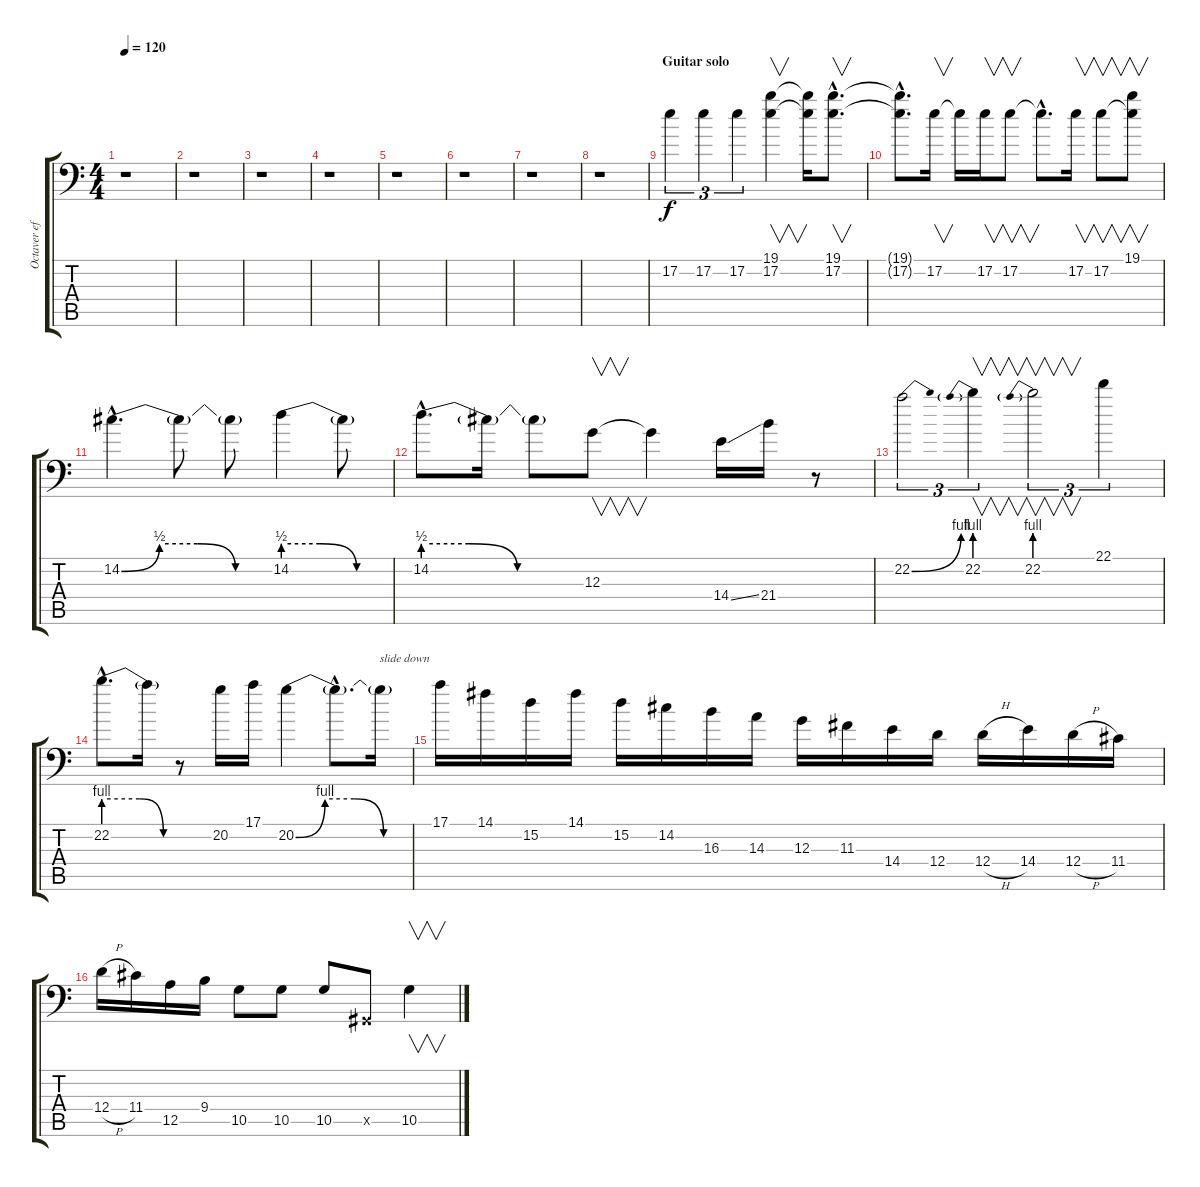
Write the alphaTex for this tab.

\track ("Octaver effect" "Octaver ef") {instrument overdrivenguitar}
\staff {score tabs}
\tuning (E3 B2 G2 D2 A1 E1) {hide}
\ts (4 4)
\tempo 120
\clef f4
\ks c
r.1{dy f} |
r.1 |
r.1 |
r.1 |
r.1 |
r.1 |
r.1 |
r.1 |
\section ("" "Guitar solo")
17.2.4{tu (3 2)} 17.2.4{tu (3 2)} 17.2.4{tu (3 2)} (19.1 17.2).4{v} (19.1{t} 17.2{t}).16 (19.1{hac} 17.2{hac}).8{v d} |
(19.1{hac t} 17.2{hac t}).8{d} 17.2.16{v} 17.2{t}.16 17.2.16{v} 17.2.8{v} 17.2{hac t}.8{d} 17.2.16{v} 17.2.8{v} (19.1 17.2{t}).8{v} |
14.2{be (custom 0 0 15 2 30 2 45 0 60 0) hac}.4{d} 14.2{t}.8 14.2{t}.8 14.2{be (custom 0 2 20 2 40 0 60 0)}.4 14.2{t}.8 |
14.2{be (custom 0 2 17 2 35 0 60 0) hac}.8{d} 14.2{t}.16 14.2{t}.8 12.3.8{v} 12.3{t}.4 14.4{ss}.16 21.4.16 r.8 |
22.2{be (bend 0 0 60 4)}.2{tu (3 2)} 22.2{be (prebend 0 4 60 4)}.4{v tu (3 2)} 22.2{be (prebend 0 4 60 4)}.2{v tu (3 2)} 22.1.4{tu (3 2)} |
22.2{be (custom 0 4 30 4 50 0 60 0) hac}.8{d} 22.2{t}.16 r.8 20.2.16 17.1.16 20.2{be (custom 0 0 15 4 30 4 45 0 60 0)}.4 20.2{hac t}.8{d} 20.2{t}.16{txt "slide down"} |
17.1.16 14.1.16 15.2.16 14.1.16 15.2.16 14.2.16 16.3.16 14.3.16 12.3.16 11.3.16 14.4.16 12.4.16 12.4{h}.16 14.4.16 12.4{h}.16 11.4.16 |
12.4{h}.16 11.4.16 12.5.16 9.4.16 10.5.8 10.5.8 10.5.8 -1.5{x}.8 10.5.4{v}
